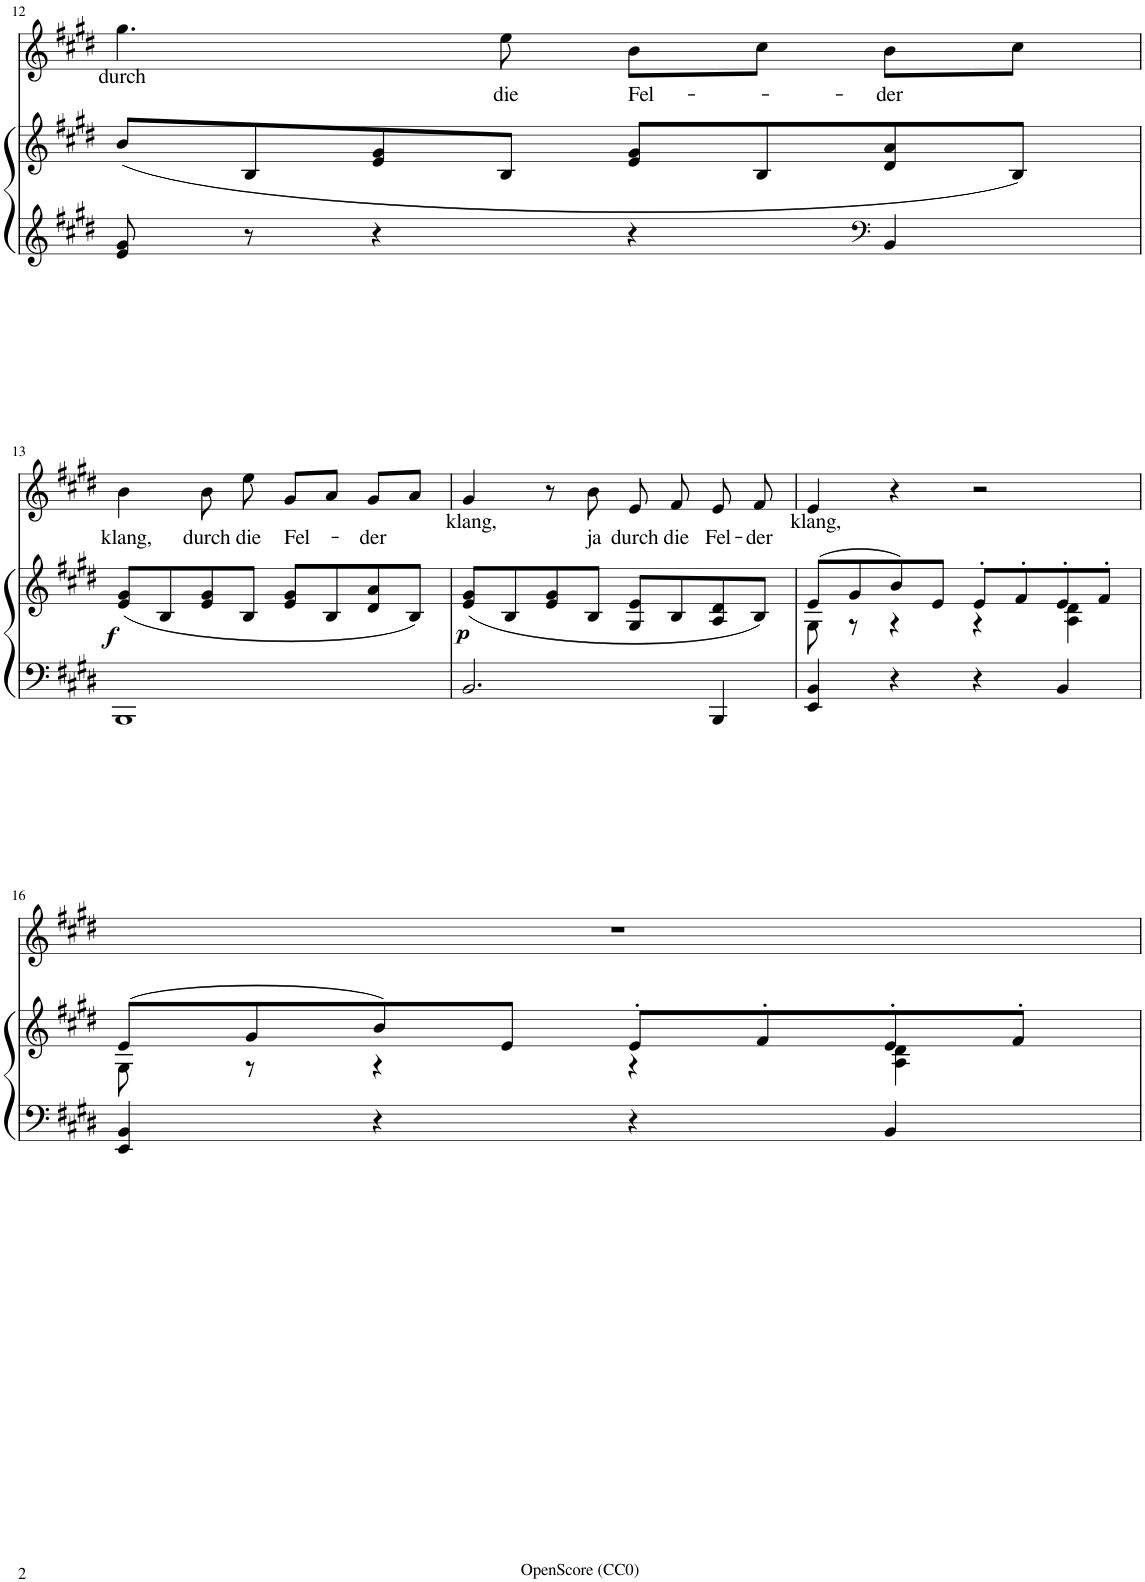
**kern	**kern	**dynam	**kern	**text
*part2	*part2	*part2	*part1	*part1
*staff3	*staff2	*staff2/3	*staff1	*staff1
*I"Piano	*	*	*I"Singstimme Voice	*
*I'Pno	*	*	*	*
!!LO:PB:g=z
*clefG2	*clefG2	*	*clefG2	*
*k[f#c#g#d#]	*k[f#c#g#d#]	*	*k[f#c#g#d#]	*
*M4/4	*M4/4	*	*M4/4	*
*met(c)	*met(c)	*	*met(c)	*
=12	=12	=12	=12	=12
!	!	!	!	!LO:LY:b
8e/ 8g#/	(8b/L	.	4.gg#\	durch
8r	8B/	.	.	.
4r	8e/ 8g#/	.	.	.
!	!	!	!	!LO:LY:b
.	8B/J	.	8ee\	die
!	!	!	!	!LO:LY:b
4r	8e/ 8g#/L	.	8b\L	Fel-
.	8B/	.	8cc#\J	.
*clefF4	*	*	*	*
!	!	!	!	!LO:LY:b
4BB/	8d#/ 8a/	.	8b\L	-der
.	8B/J)	.	8cc#\J	.
!!LO:LB:g=z
=13	=13	=13	=13	=13
!	!	!LO:DY:b	!	!LO:LY:b
1BBB	(8e/ 8g#/L	f	4b\	klang,
.	8B/	.	.	.
!	!	!	!	!LO:LY:b
.	8e/ 8g#/	.	8b\	durch
!	!	!	!	!LO:LY:b
.	8B/J	.	8ee\	die
!	!	!	!	!LO:LY:b
.	8e/ 8g#/L	.	8g#/L	Fel-
.	8B/	.	8a/J	.
!	!	!	!	!LO:LY:b
.	8d#/ 8a/	.	8g#/L	-der
.	8B/J)	.	8a/J	.
=14	=14	=14	=14	=14
!	!	!LO:DY:b	!	!LO:LY:b
2.BB/	(8e/ 8g#/L	p	4g#/	klang,
.	8B/	.	.	.
.	8e/ 8g#/	.	8r	.
!	!	!	!	!LO:LY:b
.	8B/J	.	8b\	ja
!	!	!	!	!LO:LY:b
.	8G#/ 8e/L	.	8e/	durch
!	!	!	!	!LO:LY:b
.	8B/	.	8f#/	die
!	!	!	!	!LO:LY:b
4BBB/	8A/ 8d#/	.	8e/	Fel-
!	!	!	!	!LO:LY:b
.	8B/J)	.	8f#/	-der
=15	=15	=15	=15	=15
*	*^	*	*	*
!	!	!	!	!	!LO:LY:b
4EE/ 4BB/	(8e/L	8G#\	.	4e/	klang,
.	8g#/	8r	.	.	.
4r	8b/)	4r	.	4r	.
.	8e/J	.	.	.	.
4r	8e'/L	4r	.	2r	.
.	8f#'/	.	.	.	.
4BB/	8e'/	4A\ 4d#\	.	.	.
.	8f#'/J	.	.	.	.
!!LO:LB:g=z
=16	=16	=16	=16	=16	=16
4EE/ 4BB/	(8e/L	8G#\	.	1r	.
.	8g#/	8r	.	.	.
4r	8b/)	4r	.	.	.
.	8e/J	.	.	.	.
4r	8e'/L	4r	.	.	.
.	8f#'/	.	.	.	.
4BB/	8e'/	4A\ 4d#\	.	.	.
.	8f#'/J	.	.	.	.
*	*v	*v	*	*	*
=	=	=	=	=
*-	*-	*-	*-	*-
